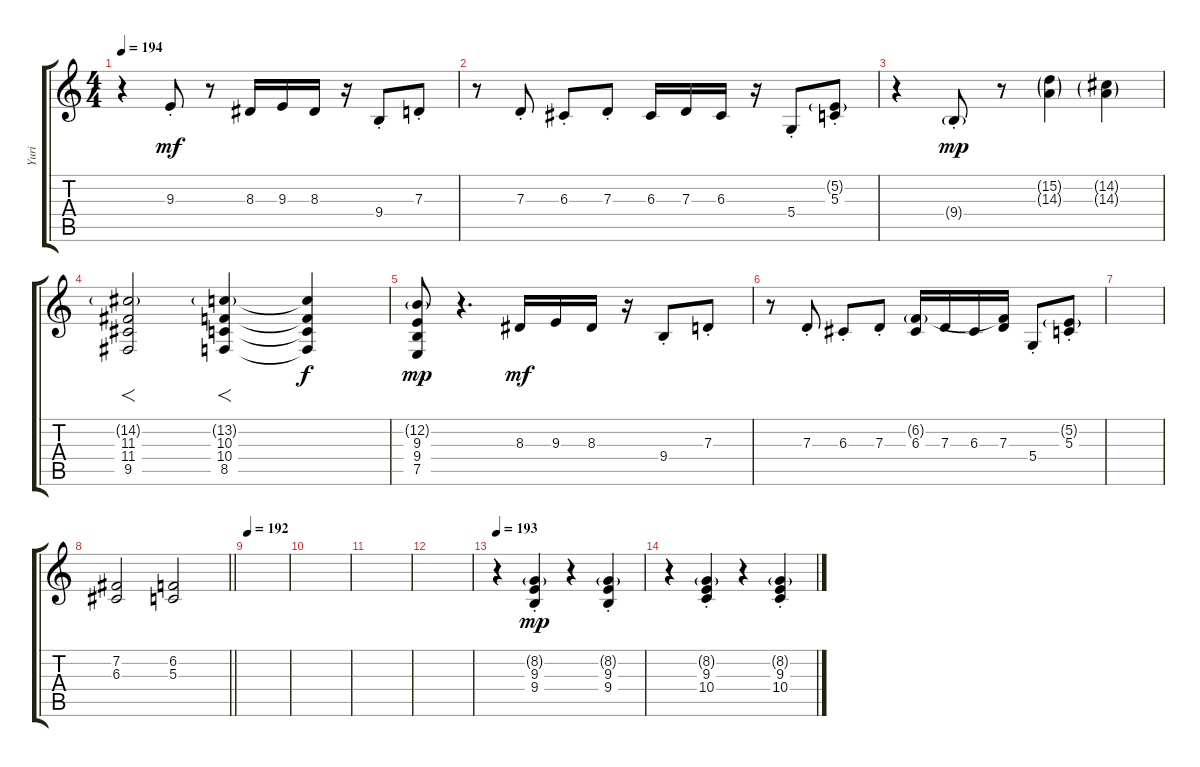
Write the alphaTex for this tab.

\track ("Yuri" "Yuri") {instrument tangoaccordion}
\staff {score tabs}
\tuning (E4 B3 G3 D3 A2 E2) {hide}
\ts (4 4)
\tempo 194
\clef g2
\ks c
r.4{dy mp} 9.3{st}.8{dy mf} r.8 8.3.16 9.3.16 8.3.16 r.16 9.4{st}.8 7.3{st}.8 |
r.8 7.3{st}.8 6.3{st}.8 7.3{st}.8 6.3.16 7.3.16 6.3.16 r.16 5.4{st}.8 (5.2{g st} 5.3{st}).8 |
r.4 9.4{g st}.8{dy mp} r.8 (15.2{g} 14.3{g}).4 (14.2{g} 14.3{g}).4 |
(14.2{g} 11.3 11.4 9.5).2{f} (13.2{g} 10.3 10.4 8.5).4{f} (13.2{t} 10.3{t} 10.4{t} 8.5{t}).4{dy f} |
(12.2{g} 9.3 9.4 7.5).8{dy mp} r.4{d} 8.3.16{dy mf} 9.3.16 8.3.16 r.16 9.4{st}.8 7.3{st}.8 |
r.8 7.3{st}.8 6.3{st}.8 7.3{st}.8 (6.2{g} 6.3).16 7.3.16 6.3.16 (6.2{t} 7.3).16 5.4{st}.8 (5.2{g st} 5.3{st}).8 |
|
\barLineRight lightlight
(7.2 6.3).2 (6.2 5.3).2 |
\section ("" "")
\tempo 197
\tempo 192
|
|
|
|
\tempo 193
r.4 (8.2{g st} 9.3{st} 9.4{st}).4{dy mp} r.4 (8.2{g st} 9.3{st} 9.4{st}).4 |
r.4 (8.2{g st} 9.3{st} 10.4{st}).4 r.4 (8.2{g st} 9.3{st} 10.4{st}).4
